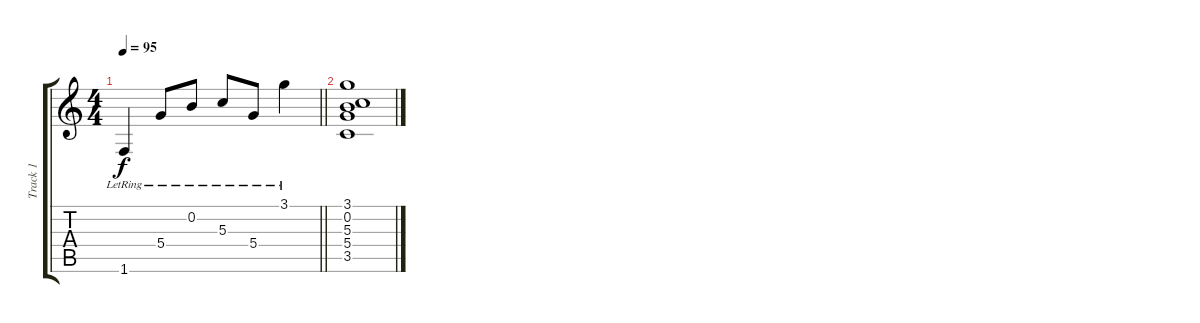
\track ("Track 1" "Track 1") {instrument electricguitarclean}
\staff {score tabs}
\tuning (E4 B3 G3 D3 A2 E2) {hide}
\ts (4 4)
\tempo 95
\clef g2
\barLineRight lightlight
\ks c
1.6{lr}.4{dy f} 5.4{lr}.8 0.2{lr}.8 5.3{lr}.8 5.4{lr}.8 3.1{lr}.4 |
(3.1 0.2 5.3 5.4 3.5).1
